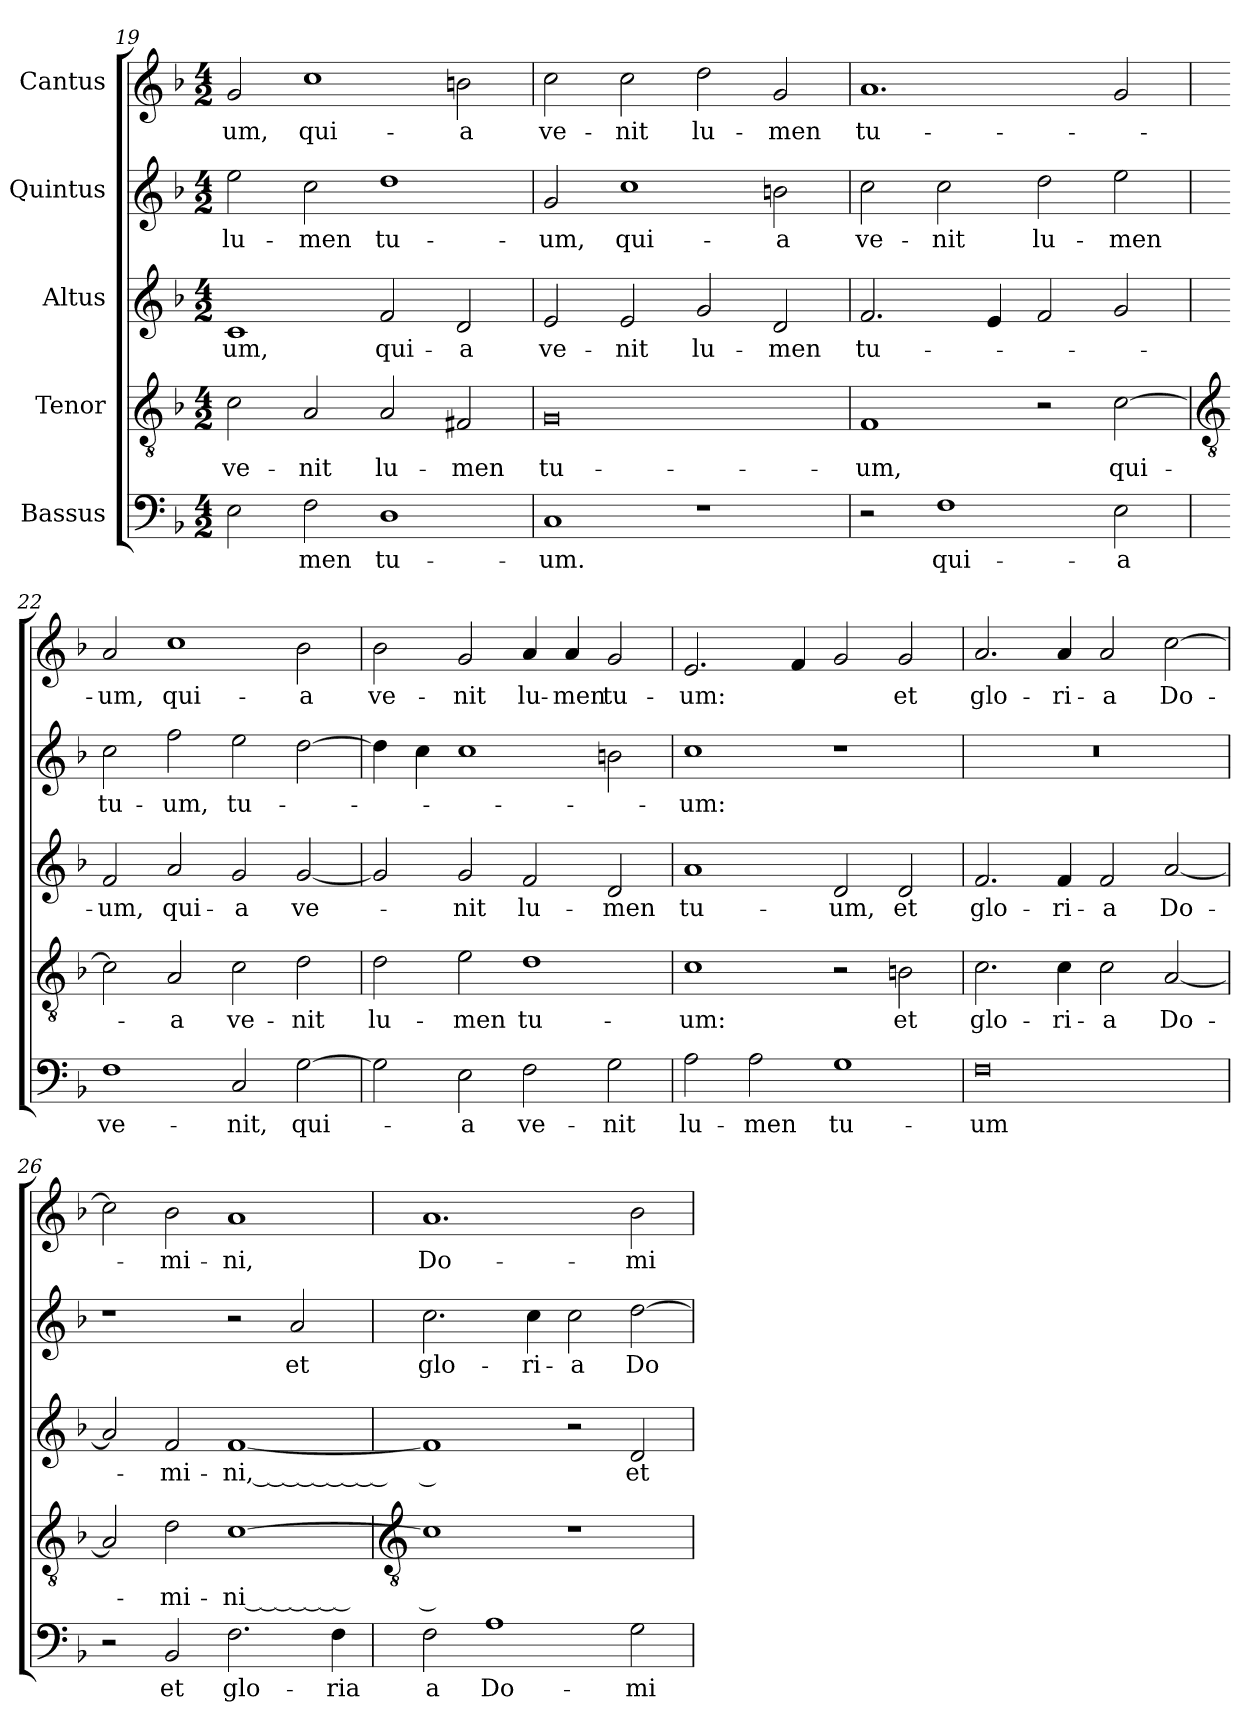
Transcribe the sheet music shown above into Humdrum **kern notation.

**kern	**text	**kern	**text	**kern	**text	**kern	**text	**kern	**text
*part5	*part5	*part4	*part4	*part3	*part3	*part2	*part2	*part1	*part1
*staff5	*staff5	*staff4	*staff4	*staff3	*staff3	*staff2	*staff2	*staff1	*staff1
*I"Bassus	*	*I"Tenor	*	*I"Altus	*	*I"Quintus	*	*I"Cantus	*
*clefF4	*	*clefGv2	*	*clefG2	*	*clefG2	*	*clefG2	*
*k[b-]	*	*k[b-]	*	*k[b-]	*	*k[b-]	*	*k[b-]	*
*F:	*	*F:	*	*F:	*	*F:	*	*F:	*
*M4/2	*	*M4/2	*	*M4/2	*	*M4/2	*	*M4/2	*
=19	=19	=19	=19	=19	=19	=19	=19	=19	=19
!	!	!	!LO:LY:b	!	!LO:LY:b	!	!LO:LY:b	!	!LO:LY:b
2E	.	2c	ve-	1c	-um,	2ee	lu-	2g	-um,
!	!LO:LY:b	!	!LO:LY:b	!	!	!	!LO:LY:b	!	!LO:LY:b
2F	-men	2A	-nit	.	.	2cc	-men	1cc	qui-
!	!LO:LY:b	!	!LO:LY:b	!	!LO:LY:b	!	!LO:LY:b	!	!
1D	tu-	2A	lu-	2f	qui-	1dd	tu-	.	.
!	!	!	!LO:LY:b	!	!LO:LY:b	!	!	!	!LO:LY:b
.	.	2F#X	-men	2d	-a	.	.	2bn	-a
=20	=20	=20	=20	=20	=20	=20	=20	=20	=20
!	!LO:LY:b	!	!LO:LY:b	!	!LO:LY:b	!	!LO:LY:b	!	!LO:LY:b
1C	-um.	0G	tu-	2e	ve-	2g	-um,	2cc	ve-
!	!	!	!	!	!LO:LY:b	!	!LO:LY:b	!	!LO:LY:b
.	.	.	.	2e	-nit	1cc	qui-	2cc	-nit
!	!	!	!	!	!LO:LY:b	!	!	!	!LO:LY:b
1r	.	.	.	2g	lu-	.	.	2dd	lu-
!	!	!	!	!	!LO:LY:b	!	!LO:LY:b	!	!LO:LY:b
.	.	.	.	2d	-men	2bn	-a	2g	-men
=21	=21	=21	=21	=21	=21	=21	=21	=21	=21
!	!	!	!LO:LY:b	!	!LO:LY:b	!	!LO:LY:b	!	!LO:LY:b
2r	.	1F	-um,	2.f	tu-	2cc	ve-	1.a	tu-
!	!LO:LY:b	!	!	!	!	!	!LO:LY:b	!	!
1F	qui-	.	.	.	.	2cc	-nit	.	.
.	.	.	.	4e	.	.	.	.	.
!	!	!	!	!	!	!	!LO:LY:b	!	!
.	.	2r	.	2f	.	2dd	lu-	.	.
!	!LO:LY:b	!	!LO:LY:b	!	!	!	!LO:LY:b	!	!
2E	-a	[2c	qui-	2g	.	2ee	-men	2g	.
!!LO:LB:g=z
=22	=22	=22	=22	=22	=22	=22	=22	=22	=22
*	*	*clefGv2	*	*	*	*	*	*	*
!	!LO:LY:b	!	!	!	!LO:LY:b	!	!LO:LY:b	!	!LO:LY:b
1F	ve-	2c]	.	2f	-um,	2cc	tu-	2a	-um,
!	!	!	!LO:LY:b	!	!LO:LY:b	!	!LO:LY:b	!	!LO:LY:b
.	.	2A	-a	2a	qui-	2ff	-um,	1cc	qui-
!	!LO:LY:b	!	!LO:LY:b	!	!LO:LY:b	!	!LO:LY:b	!	!
2C	-nit,	2c	ve-	2g	-a	2ee	tu-	.	.
!	!LO:LY:b	!	!LO:LY:b	!	!LO:LY:b	!	!	!	!LO:LY:b
[2G	qui-	2d	-nit	[2g	ve-	[2dd	.	2b-	-a
=23	=23	=23	=23	=23	=23	=23	=23	=23	=23
!	!	!	!LO:LY:b	!	!	!	!	!	!LO:LY:b
2G]	.	2d	lu-	2g]	.	4dd]	.	2b-	ve-
.	.	.	.	.	.	4cc	.	.	.
!	!LO:LY:b	!	!LO:LY:b	!	!LO:LY:b	!	!	!	!LO:LY:b
2E	-a	2e	-men	2g	-nit	1cc	.	2g	-nit
!	!LO:LY:b	!	!LO:LY:b	!	!LO:LY:b	!	!	!	!LO:LY:b
2F	ve-	1d	tu-	2f	lu-	.	.	4a	lu-
!	!	!	!	!	!	!	!	!	!LO:LY:b
.	.	.	.	.	.	.	.	4a	-men
!	!LO:LY:b	!	!	!	!LO:LY:b	!	!	!	!LO:LY:b
2G	-nit	.	.	2d	-men	2bn	.	2g	tu-
=24	=24	=24	=24	=24	=24	=24	=24	=24	=24
!	!LO:LY:b	!	!LO:LY:b	!	!LO:LY:b	!	!LO:LY:b	!	!LO:LY:b
2A	lu-	1c	-um:	1a	tu-	1cc	-um:	2.e	-um:
!	!LO:LY:b	!	!	!	!	!	!	!	!
2A	-men	.	.	.	.	.	.	.	.
.	.	.	.	.	.	.	.	4f	.
!	!LO:LY:b	!	!	!	!LO:LY:b	!	!	!	!
1G	tu-	2r	.	2d	-um,	1r	.	2g	.
!	!	!	!LO:LY:b	!	!LO:LY:b	!	!	!	!LO:LY:b
.	.	2Bn	et	2d	et	.	.	2g	et
=25	=25	=25	=25	=25	=25	=25	=25	=25	=25
!	!LO:LY:b	!	!LO:LY:b	!	!LO:LY:b	!	!	!	!LO:LY:b
0F	-um	2.c	glo-	2.f	glo-	0r	.	2.a	glo-
!	!	!	!LO:LY:b	!	!LO:LY:b	!	!	!	!LO:LY:b
.	.	4c	-ri-	4f	-ri-	.	.	4a	-ri-
!	!	!	!LO:LY:b	!	!LO:LY:b	!	!	!	!LO:LY:b
.	.	2c	-a	2f	-a	.	.	2a	-a
!	!	!	!LO:LY:b	!	!LO:LY:b	!	!	!	!LO:LY:b
.	.	[2A	Do-	[2a	Do-	.	.	[2cc	Do-
=26	=26	=26	=26	=26	=26	=26	=26	=26	=26
2r	.	2A]	.	2a]	.	1r	.	2cc]	.
!	!LO:LY:b	!	!LO:LY:b	!	!LO:LY:b	!	!	!	!LO:LY:b
2BB-	et	2d	-mi-	2f	-mi-	.	.	2b-	-mi-
!	!LO:LY:b	!	!LO:LY:b	!	!LO:LY:b	!	!	!	!LO:LY:b
2.F	glo-	[1c	-ni________	[1f	-ni,__________	2r	.	1a	-ni,
!	!	!	!	!	!	!	!LO:LY:b	!	!
.	.	.	.	.	.	2a	et	.	.
!	!LO:LY:b	!	!	!	!	!	!	!	!
4F	-ria	.	.	.	.	.	.	.	.
!!LO:LB:g=z
=27	=27	=27	=27	=27	=27	=27	=27	=27	=27
*	*	*clefGv2	*	*	*	*	*	*	*
!	!LO:LY:b	!	!LO:LY:b	!	!LO:LY:b	!	!LO:LY:b	!	!LO:LY:b
2F	a	1c]	__	1f]	__	2.cc	glo-	1.a	Do-
!	!LO:LY:b	!	!	!	!	!	!	!	!
1A	Do-	.	.	.	.	.	.	.	.
!	!	!	!	!	!	!	!LO:LY:b	!	!
.	.	.	.	.	.	4cc	-ri-	.	.
!	!	!	!	!	!	!	!LO:LY:b	!	!
.	.	1r	.	2r	.	2cc	-a	.	.
!	!LO:LY:b	!	!	!	!LO:LY:b	!	!LO:LY:b	!	!LO:LY:b
2G	-mi-	.	.	2d	et	[2dd	Do-	2b-	-mi-
=	=	=	=	=	=	=	=	=	=
*-	*-	*-	*-	*-	*-	*-	*-	*-	*-
